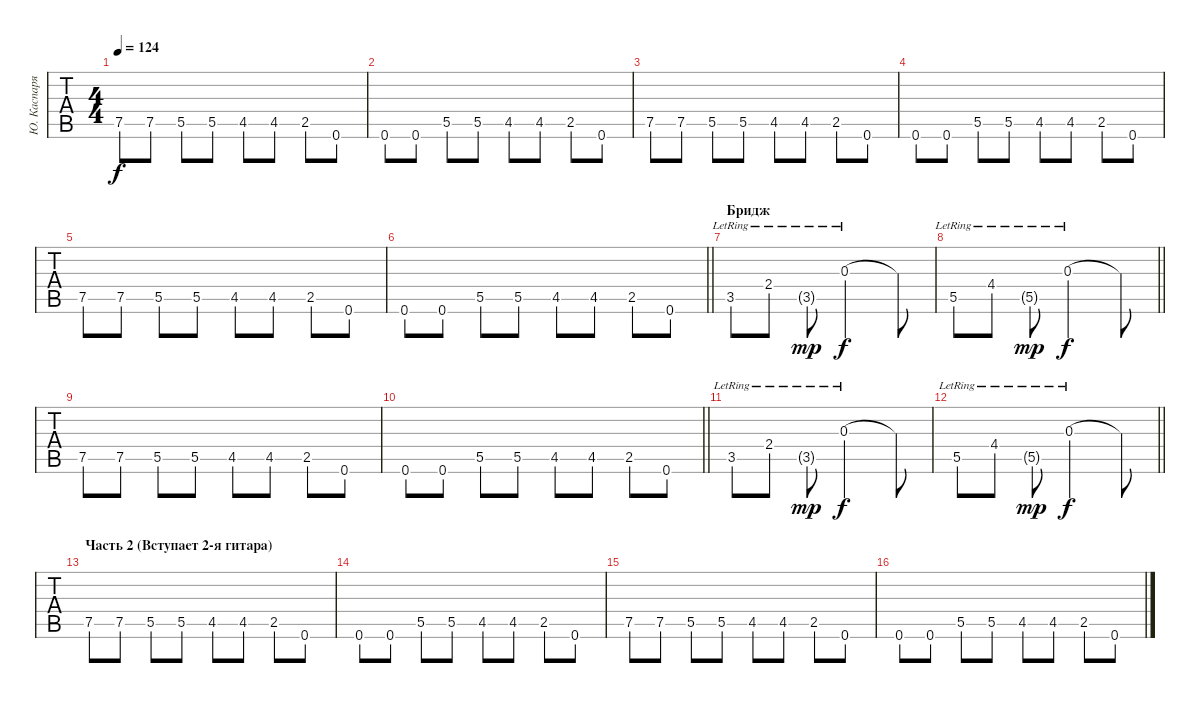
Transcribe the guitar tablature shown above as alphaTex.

\track ("Ю. Каспарян (Ритм)" "Ю. Каспаря") {instrument electricguitarclean}
\staff {tabs}
\tuning (E4 B3 G3 D3 A2 E2) {hide}
\ts (4 4)
\tempo 124
\clef g2
\ks c
7.5.8{dy f} 7.5.8 5.5.8 5.5.8 4.5.8 4.5.8 2.5.8 0.6.8 |
0.6.8 0.6.8 5.5.8 5.5.8 4.5.8 4.5.8 2.5.8 0.6.8 |
7.5.8 7.5.8 5.5.8 5.5.8 4.5.8 4.5.8 2.5.8 0.6.8 |
0.6.8 0.6.8 5.5.8 5.5.8 4.5.8 4.5.8 2.5.8 0.6.8 |
7.5.8 7.5.8 5.5.8 5.5.8 4.5.8 4.5.8 2.5.8 0.6.8 |
\barLineRight lightlight
0.6.8 0.6.8 5.5.8 5.5.8 4.5.8 4.5.8 2.5.8 0.6.8 |
\section ("" "Бридж")
3.5{lr}.8 2.4{lr}.8 3.5{g lr}.8{dy mp} 0.3{lr}.2{dy f} 0.3{t}.8 |
\barLineRight lightlight
5.5{lr}.8 4.4{lr}.8 5.5{g lr}.8{dy mp} 0.3{lr}.2{dy f} 0.3{t}.8 |
7.5.8 7.5.8 5.5.8 5.5.8 4.5.8 4.5.8 2.5.8 0.6.8 |
\barLineRight lightlight
0.6.8 0.6.8 5.5.8 5.5.8 4.5.8 4.5.8 2.5.8 0.6.8 |
3.5{lr}.8 2.4{lr}.8 3.5{g lr}.8{dy mp} 0.3{lr}.2{dy f} 0.3{t}.8 |
\barLineRight lightlight
5.5{lr}.8 4.4{lr}.8 5.5{g lr}.8{dy mp} 0.3{lr}.2{dy f} 0.3{t}.8 |
\section ("" "Часть 2 (Вступает 2-я гитара)")
7.5.8 7.5.8 5.5.8 5.5.8 4.5.8 4.5.8 2.5.8 0.6.8 |
0.6.8 0.6.8 5.5.8 5.5.8 4.5.8 4.5.8 2.5.8 0.6.8 |
7.5.8 7.5.8 5.5.8 5.5.8 4.5.8 4.5.8 2.5.8 0.6.8 |
0.6.8 0.6.8 5.5.8 5.5.8 4.5.8 4.5.8 2.5.8 0.6.8
